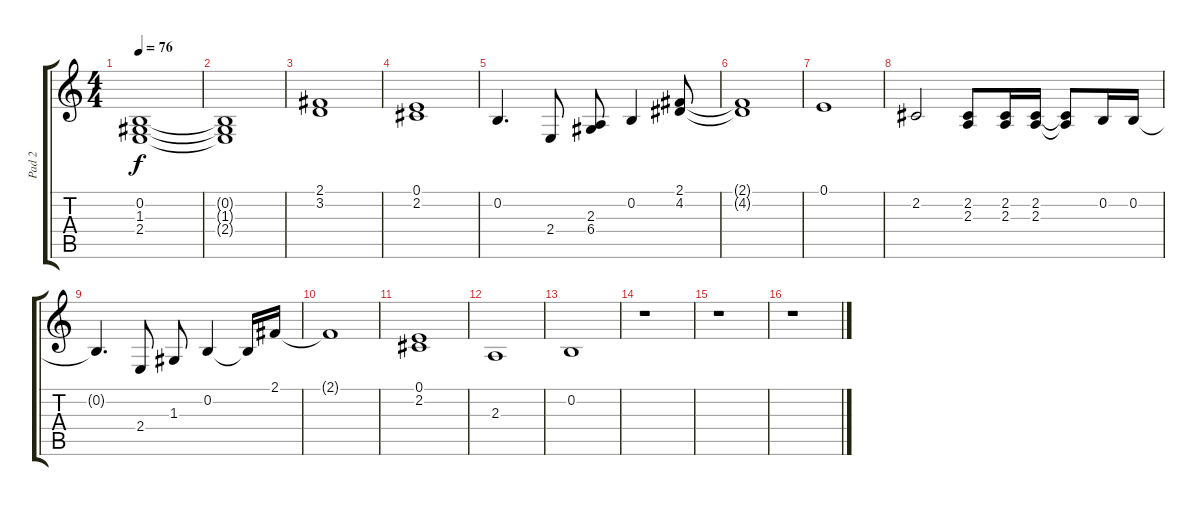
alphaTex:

\track ("Pad 2" "Pad 2") {instrument pad2warm}
\staff {score tabs}
\tuning (E4 B3 G3 D3 A2 E2) {hide}
\ts (4 4)
\tempo 76
\clef g2
\ks c
(0.2 1.3 2.4).1{dy f} |
(0.2{t} 1.3{t} 2.4{t}).1 |
(2.1 3.2).1 |
(0.1 2.2).1 |
0.2.4{d} 2.4.8 (2.3 6.4).8 0.2.4 (2.1 4.2).8 |
(2.1{t} 4.2{t}).1 |
0.1.1 |
2.2.2 (2.2 2.3).8 (2.2 2.3).16 (2.2 2.3).16 (2.2{t} 2.3{t}).8 0.2.16 0.2.16 |
0.2{t}.4{d} 2.4.8 1.3.8 0.2.4 0.2{t}.16 2.1.16 |
2.1{t}.1 |
(0.1 2.2).1 |
2.3.1 |
0.2.1 |
r.1 |
r.1 |
r.1
